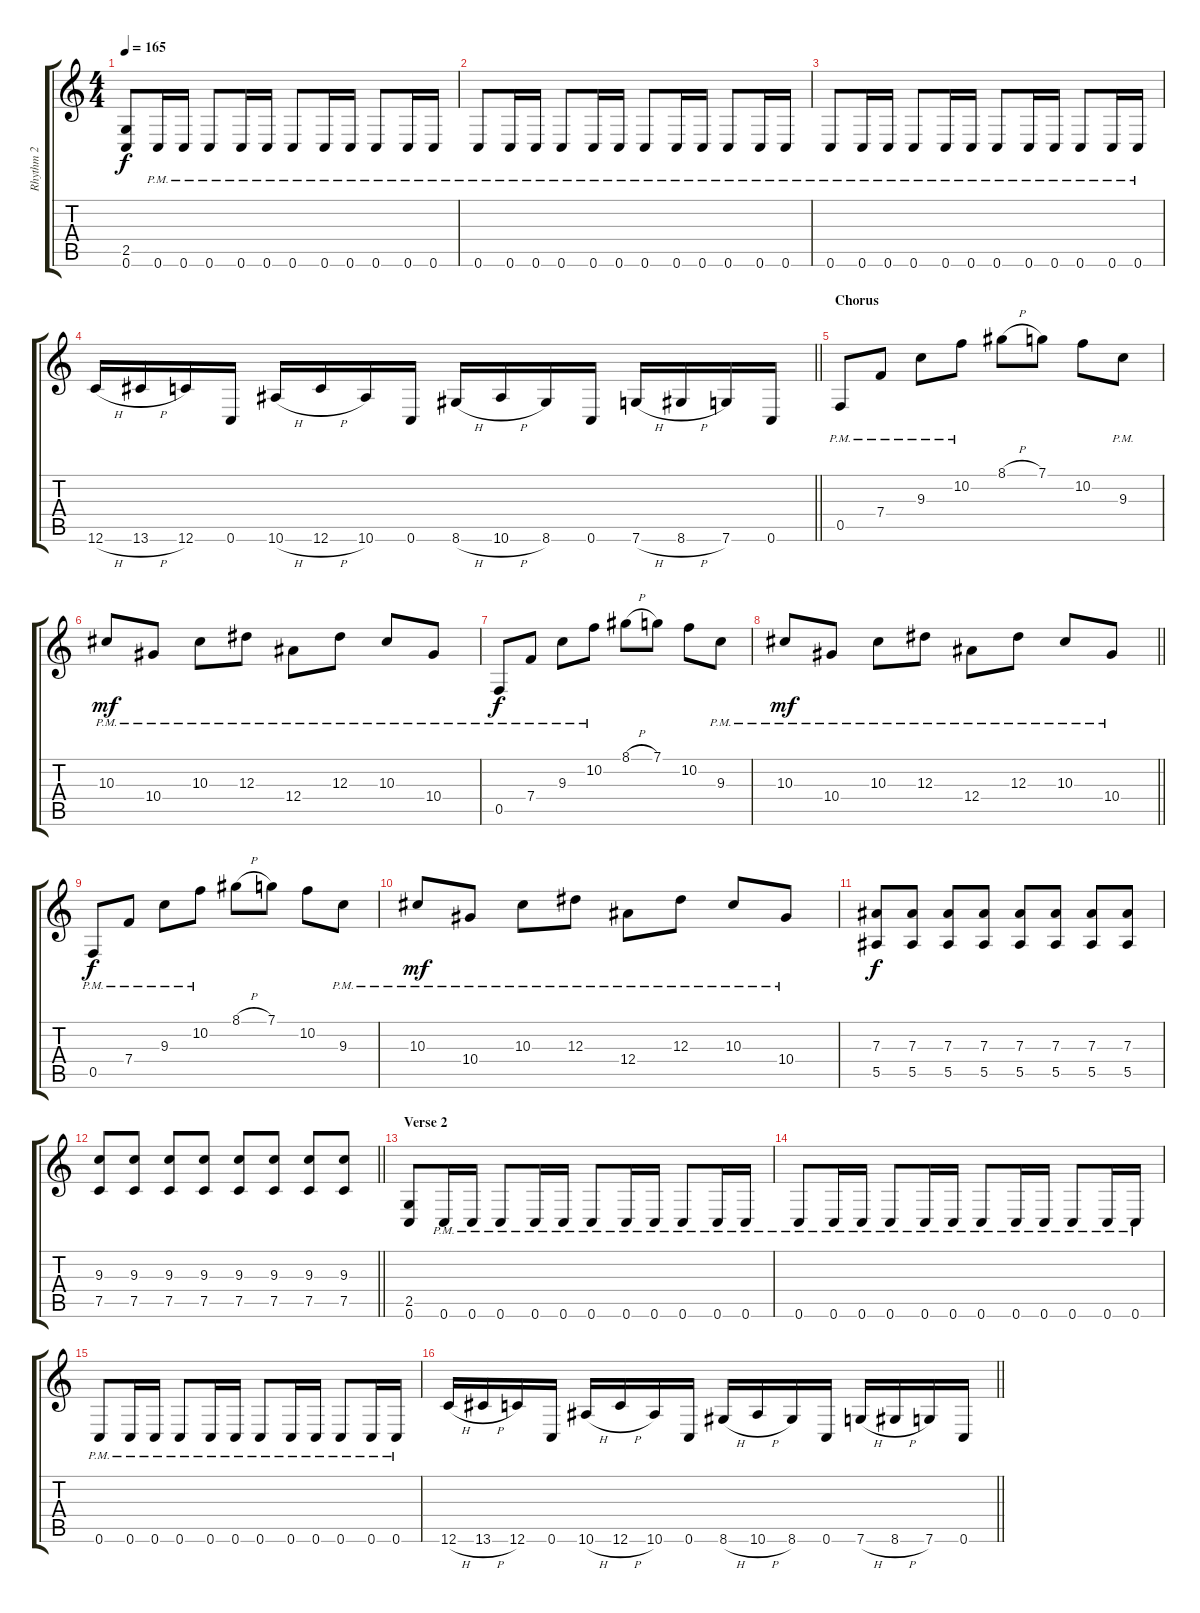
\track ("Rhythm 2" "Rhythm 2") {instrument distortionguitar}
\staff {score tabs}
\tuning (C4 G3 Eb3 Bb2 F2 C2) {hide}
\ts (4 4)
\tempo 165
\clef g2
\ks c
(2.5 0.6).8{dy f} 0.6{pm}.16 0.6{pm}.16 0.6{pm}.8 0.6{pm}.16 0.6{pm}.16 0.6{pm}.8 0.6{pm}.16 0.6{pm}.16 0.6{pm}.8 0.6{pm}.16 0.6{pm}.16 |
0.6{pm}.8 0.6{pm}.16 0.6{pm}.16 0.6{pm}.8 0.6{pm}.16 0.6{pm}.16 0.6{pm}.8 0.6{pm}.16 0.6{pm}.16 0.6{pm}.8 0.6{pm}.16 0.6{pm}.16 |
0.6{pm}.8 0.6{pm}.16 0.6{pm}.16 0.6{pm}.8 0.6{pm}.16 0.6{pm}.16 0.6{pm}.8 0.6{pm}.16 0.6{pm}.16 0.6{pm}.8 0.6{pm}.16 0.6{pm}.16 |
\barLineRight lightlight
12.6{h}.16 13.6{h}.16 12.6.16 0.6.16 10.6{h}.16 12.6{h}.16 10.6.16 0.6.16 8.6{h}.16 10.6{h}.16 8.6.16 0.6.16 7.6{h}.16 8.6{h}.16 7.6.16 0.6.16 |
\section ("" "Chorus")
0.5{pm}.8 7.4{pm}.8 9.3{pm}.8 10.2{pm}.8 8.1{h}.8 7.1.8 10.2.8 9.3{pm}.8 |
10.3{pm}.8{dy mf} 10.4{pm}.8 10.3{pm}.8 12.3{pm}.8 12.4{pm}.8 12.3{pm}.8 10.3{pm}.8 10.4{pm}.8 |
0.5{pm}.8{dy f} 7.4{pm}.8 9.3{pm}.8 10.2{pm}.8 8.1{h}.8 7.1.8 10.2.8 9.3{pm}.8 |
\barLineRight lightlight
10.3{pm}.8{dy mf} 10.4{pm}.8 10.3{pm}.8 12.3{pm}.8 12.4{pm}.8 12.3{pm}.8 10.3{pm}.8 10.4{pm}.8 |
0.5{pm}.8{dy f} 7.4{pm}.8 9.3{pm}.8 10.2{pm}.8 8.1{h}.8 7.1.8 10.2.8 9.3{pm}.8 |
10.3{pm}.8{dy mf} 10.4{pm}.8 10.3{pm}.8 12.3{pm}.8 12.4{pm}.8 12.3{pm}.8 10.3{pm}.8 10.4{pm}.8 |
(7.3 5.5).8{dy f} (7.3 5.5).8 (7.3 5.5).8 (7.3 5.5).8 (7.3 5.5).8 (7.3 5.5).8 (7.3 5.5).8 (7.3 5.5).8 |
\barLineRight lightlight
(9.3 7.5).8 (9.3 7.5).8 (9.3 7.5).8 (9.3 7.5).8 (9.3 7.5).8 (9.3 7.5).8 (9.3 7.5).8 (9.3 7.5).8 |
\section ("" "Verse 2")
(2.5 0.6).8 0.6{pm}.16 0.6{pm}.16 0.6{pm}.8 0.6{pm}.16 0.6{pm}.16 0.6{pm}.8 0.6{pm}.16 0.6{pm}.16 0.6{pm}.8 0.6{pm}.16 0.6{pm}.16 |
0.6{pm}.8 0.6{pm}.16 0.6{pm}.16 0.6{pm}.8 0.6{pm}.16 0.6{pm}.16 0.6{pm}.8 0.6{pm}.16 0.6{pm}.16 0.6{pm}.8 0.6{pm}.16 0.6{pm}.16 |
0.6{pm}.8 0.6{pm}.16 0.6{pm}.16 0.6{pm}.8 0.6{pm}.16 0.6{pm}.16 0.6{pm}.8 0.6{pm}.16 0.6{pm}.16 0.6{pm}.8 0.6{pm}.16 0.6{pm}.16 |
\barLineRight lightlight
12.6{h}.16 13.6{h}.16 12.6.16 0.6.16 10.6{h}.16 12.6{h}.16 10.6.16 0.6.16 8.6{h}.16 10.6{h}.16 8.6.16 0.6.16 7.6{h}.16 8.6{h}.16 7.6.16 0.6.16
